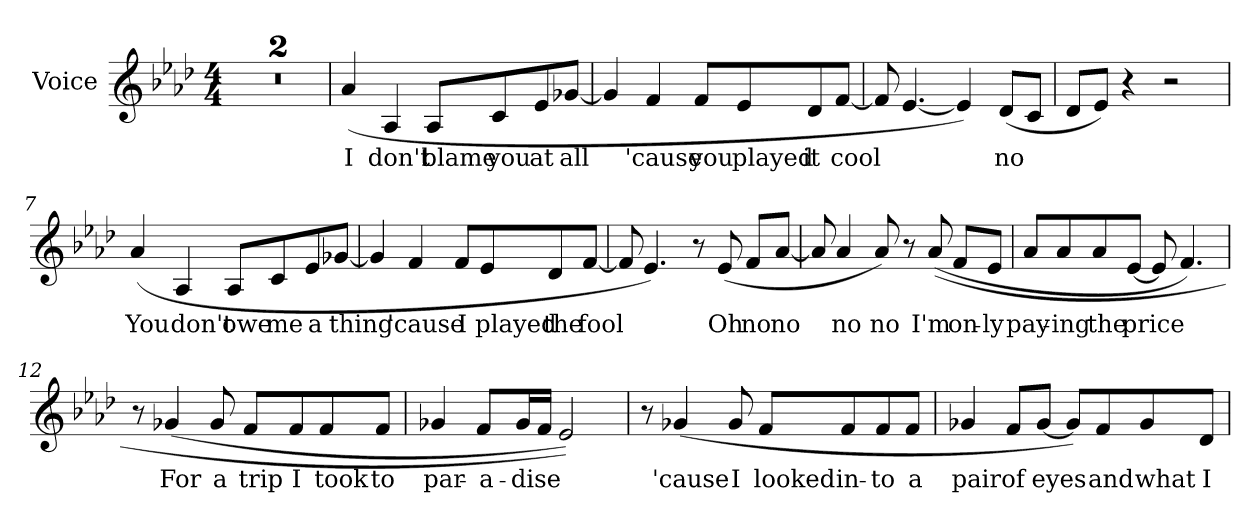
**kern	**text
*part1	*part1
*staff1	*staff1
*I"Voice	*
*I'Voice	*
!!LO:PB:g=z
*clefG2	*
*k[b-e-a-d-]	*
*A-:	*
*M4/4	*
=1	=1
1r	.
=2	=2
1r	.
=3	=3
!	!LO:LY:b:color=#000000
(4a-i/	I
!	!LO:LY:b:color=#000000
4A-i/	don't
!	!LO:LY:b:color=#000000
8A-i/L	blame
!	!LO:LY:b:color=#000000
8ci/	you
!	!LO:LY:b:color=#000000
8e-i/	at
!	!LO:LY:b:color=#000000
[8g-Xi/J	all
=4	=4
4g-i/]	.
!	!LO:LY:b:color=#000000
4fi/	'cause
!	!LO:LY:b:color=#000000
8fi/L	you
!	!LO:LY:b:color=#000000
8e-i/	played
!	!LO:LY:b:color=#000000
8d-i/	it
!	!LO:LY:b:color=#000000
[8fi/J	cool
!!LO:LB:g=z
=5	=5
8fi/]	.
[4.e-i/	.
4e-i/])	.
!	!LO:LY:b:color=#000000
(8d-i/L	no
8ci/J	.
=6	=6
8d-i/L	.
8e-i/J)	.
4r	.
2r	.
=7	=7
!	!LO:LY:b:color=#000000
(4a-i/	You
!	!LO:LY:b:color=#000000
4A-i/	don't
!	!LO:LY:b:color=#000000
8A-i/L	owe
!	!LO:LY:b:color=#000000
8ci/	me
!	!LO:LY:b:color=#000000
8e-i/	a
!	!LO:LY:b:color=#000000
[8g-Xi/J	thing
=8	=8
4g-i/]	.
!	!LO:LY:b:color=#000000
4fi/	'cause
!	!LO:LY:b:color=#000000
8fi/L	I
!	!LO:LY:b:color=#000000
8e-i/	played
!	!LO:LY:b:color=#000000
8d-i/	the
!	!LO:LY:b:color=#000000
[8fi/J	fool
!!LO:LB:g=z
=9	=9
8fi/]	.
4.e-i/)	.
8r	.
!	!LO:LY:b:color=#000000
(8e-i/	Oh
!	!LO:LY:b:color=#000000
8fi/L	no
!	!LO:LY:b:color=#000000
[8a-i/J	no
=10	=10
8a-i/]	.
!	!LO:LY:b:color=#000000
4a-i/	no
!	!LO:LY:b:color=#000000
8a-i/)	no
8r	.
!	!LO:LY:b:color=#000000
((8a-i/	I'm
!	!LO:LY:b:color=#000000
8fi/L	on-
!	!LO:LY:b:color=#000000
8e-i/J	-ly
=11	=11
!	!LO:LY:b:color=#000000
8a-i/L	pay-
!	!LO:LY:b:color=#000000
8a-i/	-ing
!	!LO:LY:b:color=#000000
8a-i/	the
!	!LO:LY:b:color=#000000
[8e-i/J	price
8e-i/]	.
4.fi/)	.
=12	=12
8r	.
!	!LO:LY:b:color=#000000
(4g-Xi/	For
!	!LO:LY:b:color=#000000
8g-i/	a
!	!LO:LY:b:color=#000000
8fi/L	trip
!	!LO:LY:b:color=#000000
8fi/	I
!	!LO:LY:b:color=#000000
8fi/	took
!	!LO:LY:b:color=#000000
8fi/J	to
!!LO:LB:g=z
=13	=13
!	!LO:LY:b:color=#000000
4g-Xi/	par-
!	!LO:LY:b:color=#000000
8fi/L	-a-
!	!LO:LY:b:color=#000000
16g-i/L	-dise
16fi/JJ	.
2e-i/))	.
=14	=14
8r	.
!	!LO:LY:b:color=#000000
(4g-Xi/	'cause
!	!LO:LY:b:color=#000000
8g-i/	I
!	!LO:LY:b:color=#000000
8fi/L	looked
!	!LO:LY:b:color=#000000
8fi/	in-
!	!LO:LY:b:color=#000000
8fi/	-to
!	!LO:LY:b:color=#000000
8fi/J	a
=15	=15
!	!LO:LY:b:color=#000000
4g-Xi/	pair
!	!LO:LY:b:color=#000000
8fi/L	of
!	!LO:LY:b:color=#000000
[8g-i/J	eyes
8g-i/L])	.
!	!LO:LY:b:color=#000000
8fi/	and
!	!LO:LY:b:color=#000000
8g-i/	what
!	!LO:LY:b:color=#000000
8d-i/J	I
=	=
*-	*-
